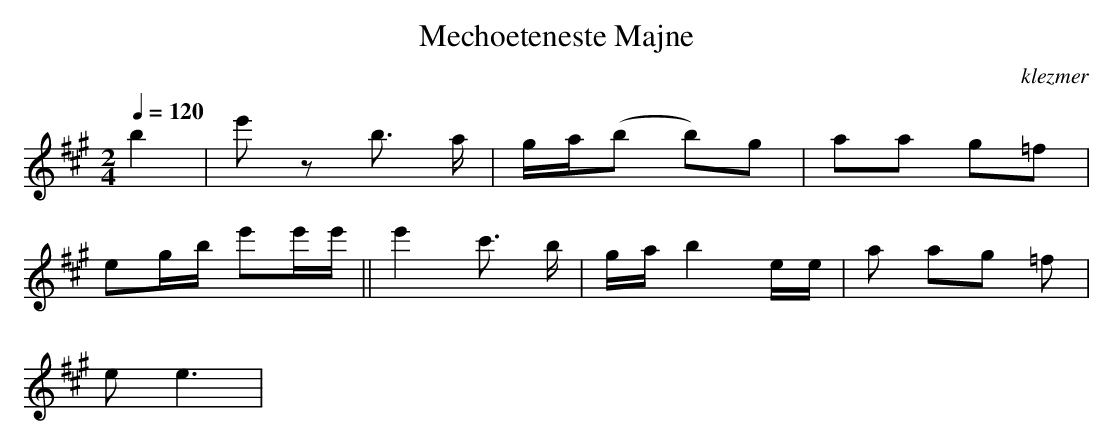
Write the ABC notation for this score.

X:1
T:Mechoeteneste Majne
O:klezmer
M:2/4
L:1/8
Q:1/4=120
K:A
V:1
b2 |e'z b3/2 a/|g/a/(b b)g |aa g=f |
eg/b/ e'e'/e'/ ||e'2 c'3/2 b/|g/a/b2 e/e/|a ag =f|
e e3 |
